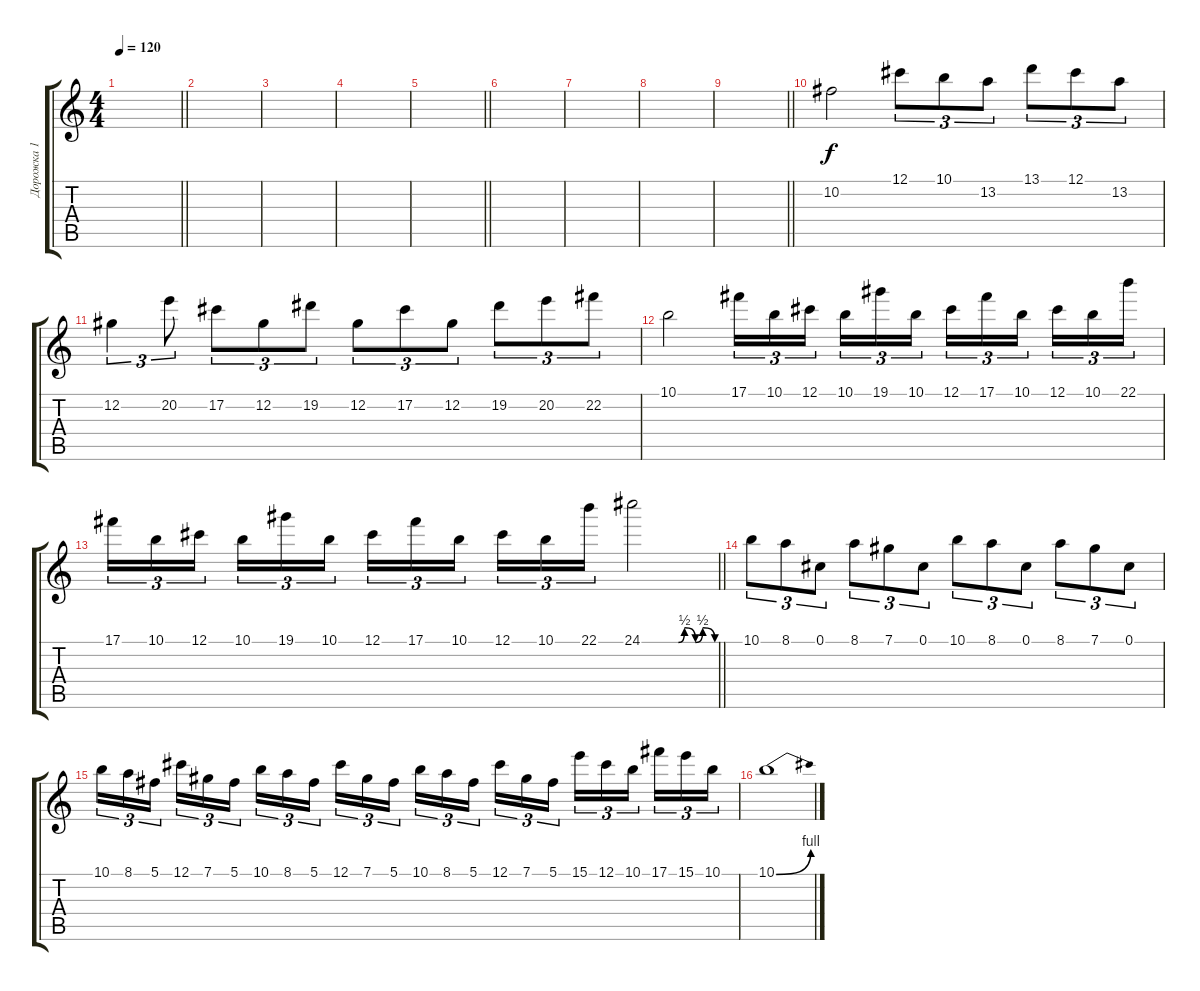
\track ("Дорожка 1" "Дорожка 1") {instrument distortionguitar}
\staff {score tabs}
\tuning (Db4 Ab3 E3 B2 Gb2 B1) {hide}
\ts (4 4)
\tempo 120
\clef g2
\barLineRight lightlight
\ks c
|
\section ("" " ")
|
|
|
\barLineRight lightlight
|
|
|
|
\barLineRight lightlight
|
\section ("" " ")
10.2.2 12.1.8{tu (3 2)} 10.1.8{tu (3 2)} 13.2.8{tu (3 2)} 13.1.8{tu (3 2)} 12.1.8{tu (3 2)} 13.2.8{tu (3 2)} |
12.2.4{tu (3 2)} 20.2.8{tu (3 2)} 17.2.8{tu (3 2)} 12.2.8{tu (3 2)} 19.2.8{tu (3 2)} 12.2.8{tu (3 2)} 17.2.8{tu (3 2)} 12.2.8{tu (3 2)} 19.2.8{tu (3 2)} 20.2.8{tu (3 2)} 22.2.8{tu (3 2)} |
10.1.2 17.1.16{tu (3 2)} 10.1.16{tu (3 2)} 12.1.16{tu (3 2) beam splitsecondary} 10.1.16{tu (3 2)} 19.1.16{tu (3 2)} 10.1.16{tu (3 2)} 12.1.16{tu (3 2)} 17.1.16{tu (3 2)} 10.1.16{tu (3 2) beam splitsecondary} 12.1.16{tu (3 2)} 10.1.16{tu (3 2)} 22.1.16{tu (3 2)} |
\barLineRight lightlight
17.1.16{tu (3 2)} 10.1.16{tu (3 2)} 12.1.16{tu (3 2) beam splitsecondary} 10.1.16{tu (3 2)} 19.1.16{tu (3 2)} 10.1.16{tu (3 2)} 12.1.16{tu (3 2)} 17.1.16{tu (3 2)} 10.1.16{tu (3 2) beam splitsecondary} 12.1.16{tu (3 2)} 10.1.16{tu (3 2)} 22.1.16{tu (3 2)} 24.1{be (custom 0 0 15 0 25 0 30 0 35 2 44 0 50 2 60 0)}.2 |
10.1.8{tu (3 2)} 8.1.8{tu (3 2)} 0.1.8{tu (3 2)} 8.1.8{tu (3 2)} 7.1.8{tu (3 2)} 0.1.8{tu (3 2)} 10.1.8{tu (3 2)} 8.1.8{tu (3 2)} 0.1.8{tu (3 2)} 8.1.8{tu (3 2)} 7.1.8{tu (3 2)} 0.1.8{tu (3 2)} |
10.1.16{tu (3 2)} 8.1.16{tu (3 2)} 5.1.16{tu (3 2) beam splitsecondary} 12.1.16{tu (3 2)} 7.1.16{tu (3 2)} 5.1.16{tu (3 2)} 10.1.16{tu (3 2)} 8.1.16{tu (3 2)} 5.1.16{tu (3 2) beam splitsecondary} 12.1.16{tu (3 2)} 7.1.16{tu (3 2)} 5.1.16{tu (3 2)} 10.1.16{tu (3 2)} 8.1.16{tu (3 2)} 5.1.16{tu (3 2) beam splitsecondary} 12.1.16{tu (3 2)} 7.1.16{tu (3 2)} 5.1.16{tu (3 2)} 15.1.16{tu (3 2)} 12.1.16{tu (3 2)} 10.1.16{tu (3 2) beam splitsecondary} 17.1.16{tu (3 2)} 15.1.16{tu (3 2)} 10.1.16{tu (3 2)} |
10.1{be (bend 0 0 60 4)}.1
